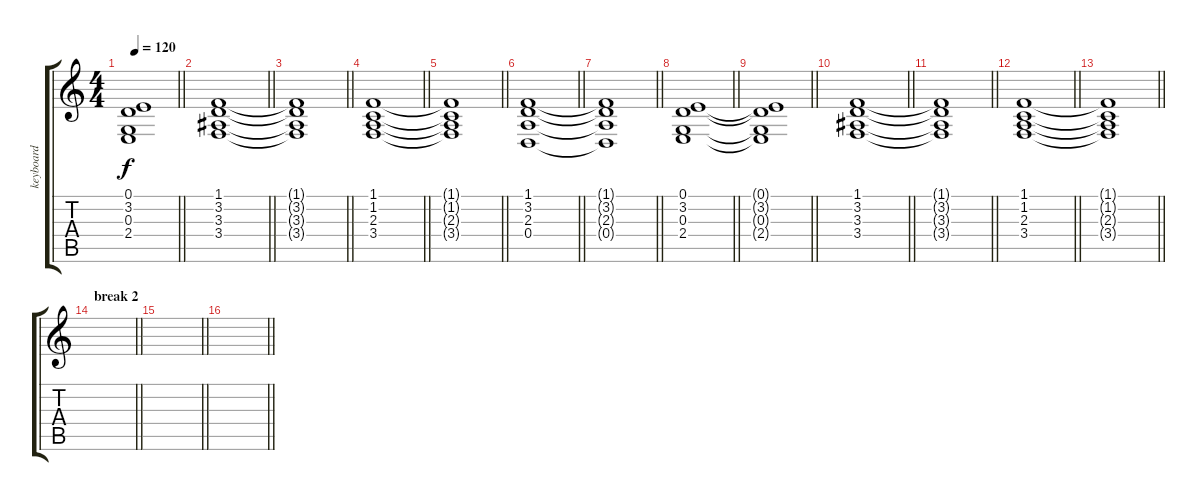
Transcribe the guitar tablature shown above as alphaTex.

\track ("keyboard" "keyboard") {instrument pad2warm}
\staff {score tabs}
\tuning (E4 B3 G3 D3 A2 E2) {hide}
\ts (4 4)
\tempo 120
\clef g2
\barLineRight lightlight
\ks c
(0.1{t} 3.2{t} 0.3{t} 2.4{t}).1{dy f} |
\barLineRight lightlight
(1.1 3.2 3.3 3.4).1 |
\barLineRight lightlight
(1.1{t} 3.2{t} 3.3{t} 3.4{t}).1 |
\barLineRight lightlight
(1.1 1.2 2.3 3.4).1 |
\barLineRight lightlight
(1.1{t} 1.2{t} 2.3{t} 3.4{t}).1 |
\barLineRight lightlight
(1.1 3.2 2.3 0.4).1 |
\barLineRight lightlight
(1.1{t} 3.2{t} 2.3{t} 0.4{t}).1 |
\barLineRight lightlight
(0.1 3.2 0.3 2.4).1 |
\barLineRight lightlight
(0.1{t} 3.2{t} 0.3{t} 2.4{t}).1 |
\barLineRight lightlight
(1.1 3.2 3.3 3.4).1 |
\barLineRight lightlight
(1.1{t} 3.2{t} 3.3{t} 3.4{t}).1 |
\barLineRight lightlight
(1.1 1.2 2.3 3.4).1 |
\barLineRight lightlight
(1.1{t} 1.2{t} 2.3{t} 3.4{t}).1 |
\section ("" "break 2")
\barLineRight lightlight
|
\barLineRight lightlight
|
\barLineRight lightlight
